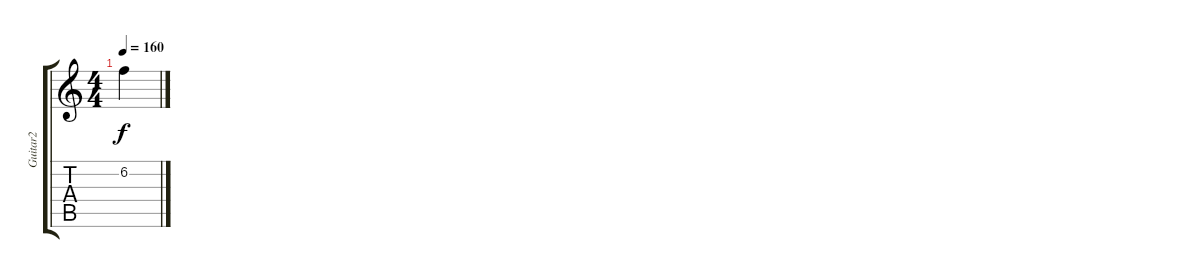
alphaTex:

\track ("Guitar2" "Guitar2") {instrument acousticguitarsteel}
\staff {score tabs}
\tuning (E4 B3 G3 D3 A2 D2) {hide}
\ts (4 4)
\tempo 160
\clef g2
\ks c
6.2{t}.4{dy f}
